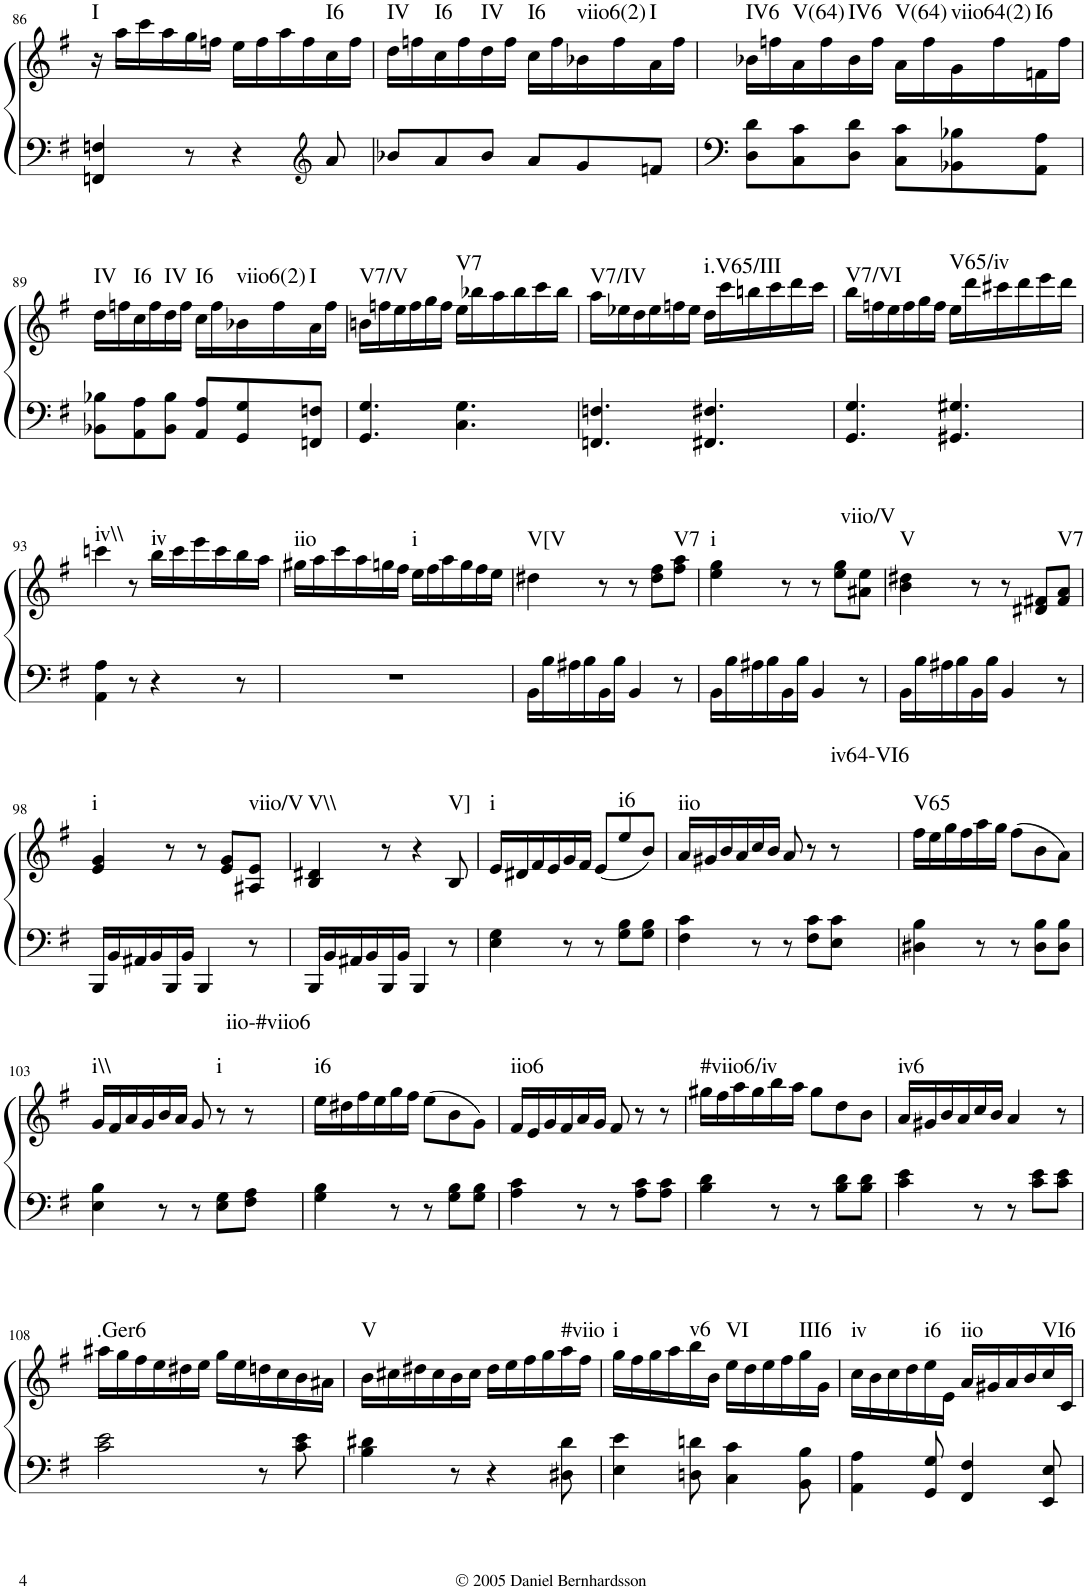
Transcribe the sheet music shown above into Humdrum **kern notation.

**kern	**kern	**harte
*part1	*part1	*part1
*staff2	*staff1	*
*I"Piano	*	*
*I'Pno.	*	*
!!LO:PB:g=z
*clefG2	*clefG2	*
*k[f#]	*k[f#]	*
*G:	*G:	*
*M6/8	*M6/8	*
=86	=86	=86
!	!	!LO:H:kt=I
4FFn/ 4Fn/	16r	N
.	16aa\LL	.
.	16ccc\	.
.	16aa\	.
8r	16gg\	.
.	16ffn\JJ	.
4r	16ee\LL	.
.	16ff\	.
.	16aa\	.
.	16ff\	.
*clefG2	*	*
!	!	!LO:H:kt=I6
8a/	16cc\	N
.	16ff\JJ	.
=87	=87	=87
!	!	!LO:H:kt=IV
8b-X/L	16dd\LL	N
.	16ffn\	.
!	!	!LO:H:kt=I6
8a/	16cc\	N
.	16ff\	.
!	!	!LO:H:kt=IV
8b-/J	16dd\	N
.	16ff\JJ	.
!	!	!LO:H:kt=I6
8a/L	16cc\LL	N
.	16ff\	.
!	!	!LO:H:kt=viio6(2)
8g/	16b-X\	N
.	16ff\	.
!	!	!LO:H:kt=I
8fn/J	16a\	N
.	16ff\JJ	.
=88	=88	=88
!	!	!LO:H:kt=IV6
8D\ 8d\L	16b-X\LL	N
.	16ffn\	.
!	!	!LO:H:kt=V(64)
8C\ 8c\	16a\	N
.	16ff\	.
!	!	!LO:H:kt=IV6
8D\ 8d\J	16b-\	N
.	16ff\JJ	.
!	!	!LO:H:kt=V(64)
8C\ 8c\L	16a\LL	N
.	16ff\	.
!	!	!LO:H:kt=viio64(2)
8BB-X\ 8B-X\	16g\	N
.	16ff\	.
!	!	!LO:H:kt=I6
8AA\ 8A\J	16fn\	N
.	16ff\JJ	.
!!LO:LB:g=z
=89	=89	=89
!	!	!LO:H:kt=IV
8BB-X\ 8B-X\L	16dd\LL	N
.	16ffn\	.
!	!	!LO:H:kt=I6
8AA\ 8A\	16cc\	N
.	16ff\	.
!	!	!LO:H:kt=IV
8BB-\ 8B-\J	16dd\	N
.	16ff\JJ	.
!	!	!LO:H:kt=I6
8AA/ 8A/L	16cc\LL	N
.	16ff\	.
!	!	!LO:H:kt=viio6(2)
8GG/ 8G/	16b-X\	N
.	16ff\	.
!	!	!LO:H:kt=I
8FFn/ 8Fn/J	16a\	N
.	16ff\JJ	.
=90	=90	=90
!	!	!LO:H:kt=V7/V
4.GG/ 4.G/	16bn\LL	N
.	16ffn\	.
.	16ee\	.
.	16ff\	.
.	16gg\	.
.	16ff\JJ	.
!	!	!LO:H:kt=V7
4.C\ 4.G\	16ee\LL	N
.	16bb-X\	.
.	16aa\	.
.	16bb-\	.
.	16ccc\	.
.	16bb-\JJ	.
=91	=91	=91
!	!	!LO:H:kt=V7/IV
4.FFn/ 4.Fn/	16aa\LL	N
.	16ee-X\	.
.	16dd\	.
.	16ee-\	.
.	16ffn\	.
.	16ee-\JJ	.
!	!	!LO:H:kt=i.V65/III
4.FF#X/ 4.F#X/	16dd\LL	N
.	16ccc\	.
.	16bbn\	.
.	16ccc\	.
.	16ddd\	.
.	16ccc\JJ	.
=92	=92	=92
!	!	!LO:H:kt=V7/VI
4.GG/ 4.G/	16bb\LL	N
.	16ffn\	.
.	16ee\	.
.	16ff\	.
.	16gg\	.
.	16ff\JJ	.
!	!	!LO:H:kt=V65/iv
4.GG#X/ 4.G#X/	16ee\LL	N
.	16ddd\	.
.	16ccc#X\	.
.	16ddd\	.
.	16eee\	.
.	16ddd\JJ	.
!!LO:LB:g=z
=93	=93	=93
!	!	!LO:H:kt=iv\\
4AA\ 4A\	4cccn\	N
8r	8r	.
!	!	!LO:H:kt=iv
4r	16bb\LL	N
.	16ccc\	.
.	16eee\	.
.	16ccc\	.
8r	16bb\	.
.	16aa\JJ	.
=94	=94	=94
!	!	!LO:H:kt=iio
2.r	16gg#X\LL	N
.	16aa\	.
.	16ccc\	.
.	16aa\	.
.	16ggn\	.
.	16ff#\JJ	.
!	!	!LO:H:kt=i
.	16ee\LL	N
.	16ff#\	.
.	16aa\	.
.	16gg\	.
.	16ff#\	.
.	16ee\JJ	.
=95	=95	=95
!	!	!LO:H:kt=V[V
16BB\LL	4dd#X\	N
16B\	.	.
16A#X\	.	.
16B\	.	.
16BB\	8r	.
16B\JJ	.	.
4BB/	8r	.
.	8dd#\ 8ff#\L	.
!	!	!LO:H:kt=V7
8r	8ff#\ 8aa\J	N
=96	=96	=96
!	!	!LO:H:kt=i
16BB\LL	4ee\ 4gg\	N
16B\	.	.
16A#X\	.	.
16B\	.	.
16BB\	8r	.
16B\JJ	.	.
4BB/	8r	.
.	8ee\ 8gg\L	.
!	!	!LO:H:kt=viio/V
8r	8a#X\ 8ee\J	N
=97	=97	=97
!	!	!LO:H:kt=V
16BB\LL	4b\ 4dd#X\	N
16B\	.	.
16A#X\	.	.
16B\	.	.
16BB\	8r	.
16B\JJ	.	.
4BB/	8r	.
.	8d#X/ 8f#X/L	.
!	!	!LO:H:kt=V7
8r	8f#/ 8a/J	N
!!LO:LB:g=z
=98	=98	=98
!	!	!LO:H:kt=i
16BBB/LL	4e/ 4g/	N
16BB/	.	.
16AA#X/	.	.
16BB/	.	.
16BBB/	8r	.
16BB/JJ	.	.
4BBB/	8r	.
.	8e/ 8g/L	.
!	!	!LO:H:kt=viio/V
8r	8A#X/ 8e/J	N
=99	=99	=99
!	!	!LO:H:kt=V\\
16BBB/LL	4B/ 4d#X/	N
16BB/	.	.
16AA#X/	.	.
16BB/	.	.
16BBB/	8r	.
16BB/JJ	.	.
4BBB/	4r	.
!	!	!LO:H:kt=V]
8r	8B/	N
=100	=100	=100
!	!	!LO:H:kt=i
4E\ 4G\	16e/LL	N
.	16d#X/	.
.	16f#/	.
.	16e/	.
8r	16g/	.
.	16f#/JJ	.
8r	(8e/L	.
!	!	!LO:H:kt=i6
8G\ 8B\L	8ee/	N
8G\ 8B\J	8b/J)	.
=101	=101	=101
!	!	!LO:H:kt=iio
4F#\ 4c\	16a/LL	N
.	16g#X/	.
.	16b/	.
.	16a/	.
8r	16cc/	.
.	16b/JJ	.
8r	8a/	.
8F#\ 8c\L	8r	.
!	!	!LO:H:kt=iv64-VI6
8E\ 8c\J	8r	N
=102	=102	=102
!	!	!LO:H:kt=V65
4D#X\ 4B\	16ff#\LL	N
.	16ee\	.
.	16gg\	.
.	16ff#\	.
8r	16aa\	.
.	16gg\JJ	.
8r	(8ff#\L	.
8D#\ 8B\L	8b\	.
8D#\ 8B\J	8a\J)	.
!!LO:LB:g=z
=103	=103	=103
!	!	!LO:H:kt=i\\
4E\ 4B\	16g/LL	N
.	16f#/	.
.	16a/	.
.	16g/	.
8r	16b/	.
.	16a/JJ	.
8r	8g/	.
!	!	!LO:H:kt=i
8E\ 8G\L	8r	N
!	!	!LO:H:kt=iio-#viio6
8F#\ 8A\J	8r	N
=104	=104	=104
!	!	!LO:H:kt=i6
4G\ 4B\	16ee\LL	N
.	16dd#X\	.
.	16ff#\	.
.	16ee\	.
8r	16gg\	.
.	16ff#\JJ	.
8r	(8ee\L	.
8G\ 8B\L	8b\	.
8G\ 8B\J	8g\J)	.
=105	=105	=105
!	!	!LO:H:kt=iio6
4A\ 4c\	16f#/LL	N
.	16e/	.
.	16g/	.
.	16f#/	.
8r	16a/	.
.	16g/JJ	.
8r	8f#/	.
8A\ 8c\L	8r	.
8A\ 8c\J	8r	.
=106	=106	=106
!	!	!LO:H:kt=#viio6/iv
4B\ 4d\	16gg#X\LL	N
.	16ff#\	.
.	16aa\	.
.	16gg#\	.
8r	16bb\	.
.	16aa\JJ	.
8r	8gg#\L	.
8B\ 8d\L	8dd\	.
8B\ 8d\J	8b\J	.
=107	=107	=107
!	!	!LO:H:kt=iv6
4c\ 4e\	16a/LL	N
.	16g#X/	.
.	16b/	.
.	16a/	.
8r	16cc/	.
.	16b/JJ	.
8r	4a/	.
8c\ 8e\L	.	.
8c\ 8e\J	8r	.
!!LO:LB:g=z
=108	=108	=108
!	!	!LO:H:kt=.Ger6
2c\ 2e\	16aa#X\LL	N
.	16gg\	.
.	16ff#\	.
.	16ee\	.
.	16dd#X\	.
.	16ee\JJ	.
.	16gg\LL	.
.	16ee\	.
8r	16ddn\	.
.	16cc\	.
8c\ 8e\	16b\	.
.	16a#X\JJ	.
=109	=109	=109
!	!	!LO:H:kt=V
4B\ 4d#X\	16b\LL	N
.	16cc#X\	.
.	16dd#X\	.
.	16cc#\	.
8r	16b\	.
.	16cc#\JJ	.
4r	16dd#\LL	.
.	16ee\	.
.	16ff#\	.
.	16gg\	.
!	!	!LO:H:kt=#viio
8D#X\ 8d#\	16aa\	N
.	16ff#\JJ	.
=110	=110	=110
!	!	!LO:H:kt=i
4E\ 4e\	16gg\LL	N
.	16ff#\	.
.	16gg\	.
.	16aa\	.
!	!	!LO:H:kt=v6
8Dn\ 8dn\	16bb\	N
.	16b\JJ	.
!	!	!LO:H:kt=VI
4C\ 4c\	16ee\LL	N
.	16dd\	.
.	16ee\	.
.	16ff#\	.
!	!	!LO:H:kt=III6
8BB\ 8B\	16gg\	N
.	16g\JJ	.
=111	=111	=111
!	!	!LO:H:kt=iv
4AA\ 4A\	16cc\LL	N
.	16b\	.
.	16cc\	.
.	16dd\	.
!	!	!LO:H:kt=i6
8GG/ 8G/	16ee\	N
.	16e\JJ	.
!	!	!LO:H:kt=iio
4FF#/ 4F#/	16a/LL	N
.	16g#X/	.
.	16a/	.
.	16b/	.
!	!	!LO:H:kt=VI6
8EE/ 8E/	16cc/	N
.	16c/JJ	.
=	=	=
*-	*-	*-
